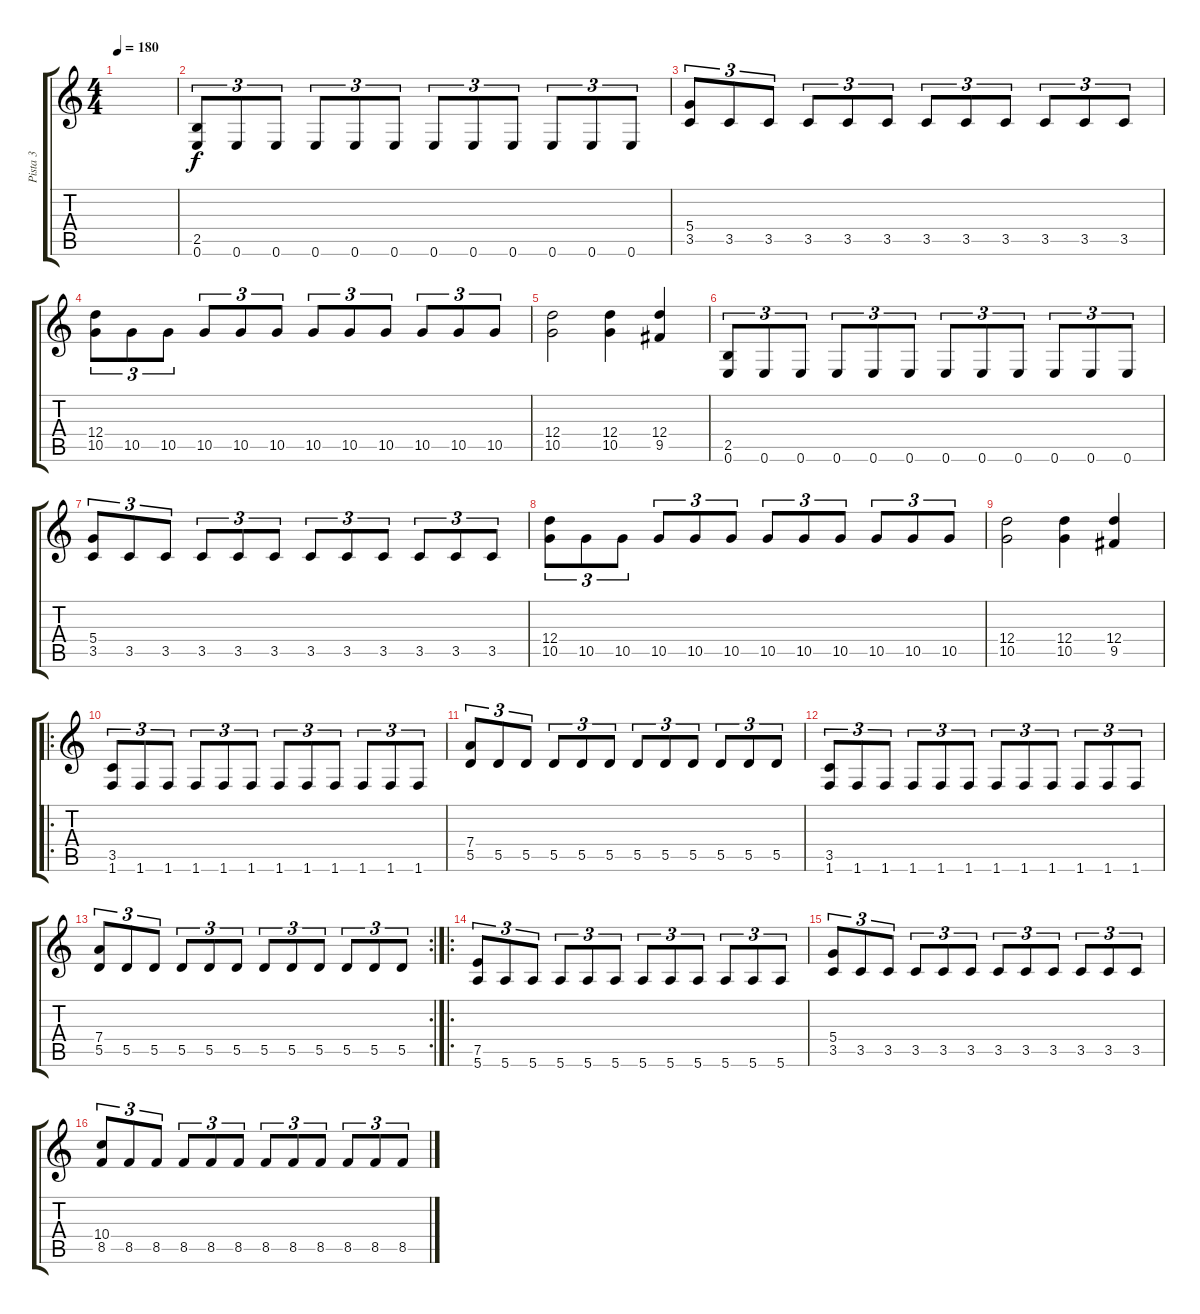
\track ("Pista 3" "Pista 3") {instrument distortionguitar}
\staff {score tabs}
\tuning (E4 B3 G3 D3 A2 E2) {hide}
\ts (4 4)
\tempo 180
\clef g2
\ks c
|
(2.5 0.6).8{tu (3 2)} 0.6.8{tu (3 2)} 0.6.8{tu (3 2)} 0.6.8{tu (3 2)} 0.6.8{tu (3 2)} 0.6.8{tu (3 2)} 0.6.8{tu (3 2)} 0.6.8{tu (3 2)} 0.6.8{tu (3 2)} 0.6.8{tu (3 2)} 0.6.8{tu (3 2)} 0.6.8{tu (3 2)} |
(5.4 3.5).8{tu (3 2)} 3.5.8{tu (3 2)} 3.5.8{tu (3 2)} 3.5.8{tu (3 2)} 3.5.8{tu (3 2)} 3.5.8{tu (3 2)} 3.5.8{tu (3 2)} 3.5.8{tu (3 2)} 3.5.8{tu (3 2)} 3.5.8{tu (3 2)} 3.5.8{tu (3 2)} 3.5.8{tu (3 2)} |
(12.4 10.5).8{tu (3 2)} 10.5.8{tu (3 2)} 10.5.8{tu (3 2)} 10.5.8{tu (3 2)} 10.5.8{tu (3 2)} 10.5.8{tu (3 2)} 10.5.8{tu (3 2)} 10.5.8{tu (3 2)} 10.5.8{tu (3 2)} 10.5.8{tu (3 2)} 10.5.8{tu (3 2)} 10.5.8{tu (3 2)} |
(12.4 10.5).2 (12.4 10.5).4 (12.4 9.5).4 |
(2.5 0.6).8{tu (3 2)} 0.6.8{tu (3 2)} 0.6.8{tu (3 2)} 0.6.8{tu (3 2)} 0.6.8{tu (3 2)} 0.6.8{tu (3 2)} 0.6.8{tu (3 2)} 0.6.8{tu (3 2)} 0.6.8{tu (3 2)} 0.6.8{tu (3 2)} 0.6.8{tu (3 2)} 0.6.8{tu (3 2)} |
(5.4 3.5).8{tu (3 2)} 3.5.8{tu (3 2)} 3.5.8{tu (3 2)} 3.5.8{tu (3 2)} 3.5.8{tu (3 2)} 3.5.8{tu (3 2)} 3.5.8{tu (3 2)} 3.5.8{tu (3 2)} 3.5.8{tu (3 2)} 3.5.8{tu (3 2)} 3.5.8{tu (3 2)} 3.5.8{tu (3 2)} |
(12.4 10.5).8{tu (3 2)} 10.5.8{tu (3 2)} 10.5.8{tu (3 2)} 10.5.8{tu (3 2)} 10.5.8{tu (3 2)} 10.5.8{tu (3 2)} 10.5.8{tu (3 2)} 10.5.8{tu (3 2)} 10.5.8{tu (3 2)} 10.5.8{tu (3 2)} 10.5.8{tu (3 2)} 10.5.8{tu (3 2)} |
(12.4 10.5).2 (12.4 10.5).4 (12.4 9.5).4 |
\ro
(3.5 1.6).8{tu (3 2)} 1.6.8{tu (3 2)} 1.6.8{tu (3 2)} 1.6.8{tu (3 2)} 1.6.8{tu (3 2)} 1.6.8{tu (3 2)} 1.6.8{tu (3 2)} 1.6.8{tu (3 2)} 1.6.8{tu (3 2)} 1.6.8{tu (3 2)} 1.6.8{tu (3 2)} 1.6.8{tu (3 2)} |
(7.4 5.5).8{tu (3 2)} 5.5.8{tu (3 2)} 5.5.8{tu (3 2)} 5.5.8{tu (3 2)} 5.5.8{tu (3 2)} 5.5.8{tu (3 2)} 5.5.8{tu (3 2)} 5.5.8{tu (3 2)} 5.5.8{tu (3 2)} 5.5.8{tu (3 2)} 5.5.8{tu (3 2)} 5.5.8{tu (3 2)} |
(3.5 1.6).8{tu (3 2)} 1.6.8{tu (3 2)} 1.6.8{tu (3 2)} 1.6.8{tu (3 2)} 1.6.8{tu (3 2)} 1.6.8{tu (3 2)} 1.6.8{tu (3 2)} 1.6.8{tu (3 2)} 1.6.8{tu (3 2)} 1.6.8{tu (3 2)} 1.6.8{tu (3 2)} 1.6.8{tu (3 2)} |
\rc 2
(7.4 5.5).8{tu (3 2)} 5.5.8{tu (3 2)} 5.5.8{tu (3 2)} 5.5.8{tu (3 2)} 5.5.8{tu (3 2)} 5.5.8{tu (3 2)} 5.5.8{tu (3 2)} 5.5.8{tu (3 2)} 5.5.8{tu (3 2)} 5.5.8{tu (3 2)} 5.5.8{tu (3 2)} 5.5.8{tu (3 2)} |
\ro
(7.5 5.6).8{tu (3 2)} 5.6.8{tu (3 2)} 5.6.8{tu (3 2)} 5.6.8{tu (3 2)} 5.6.8{tu (3 2)} 5.6.8{tu (3 2)} 5.6.8{tu (3 2)} 5.6.8{tu (3 2)} 5.6.8{tu (3 2)} 5.6.8{tu (3 2)} 5.6.8{tu (3 2)} 5.6.8{tu (3 2)} |
(5.4 3.5).8{tu (3 2)} 3.5.8{tu (3 2)} 3.5.8{tu (3 2)} 3.5.8{tu (3 2)} 3.5.8{tu (3 2)} 3.5.8{tu (3 2)} 3.5.8{tu (3 2)} 3.5.8{tu (3 2)} 3.5.8{tu (3 2)} 3.5.8{tu (3 2)} 3.5.8{tu (3 2)} 3.5.8{tu (3 2)} |
(10.4 8.5).8{tu (3 2)} 8.5.8{tu (3 2)} 8.5.8{tu (3 2)} 8.5.8{tu (3 2)} 8.5.8{tu (3 2)} 8.5.8{tu (3 2)} 8.5.8{tu (3 2)} 8.5.8{tu (3 2)} 8.5.8{tu (3 2)} 8.5.8{tu (3 2)} 8.5.8{tu (3 2)} 8.5.8{tu (3 2)}
